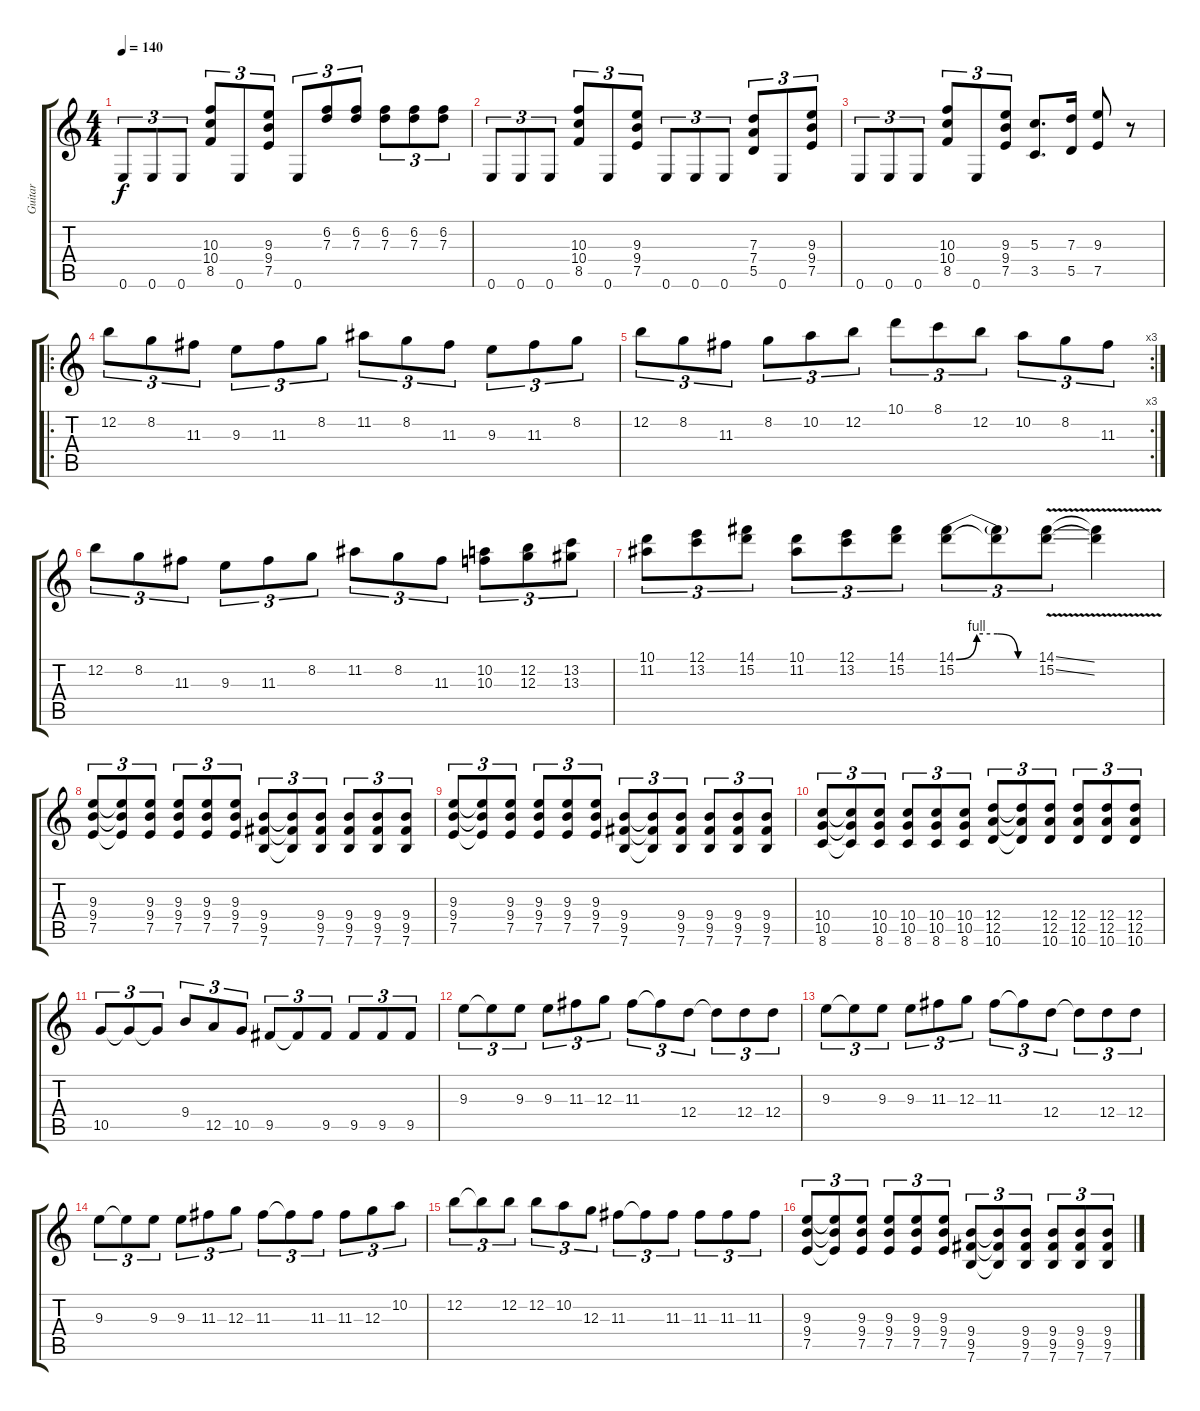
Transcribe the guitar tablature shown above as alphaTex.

\track ("Guitar" "Guitar") {instrument distortionguitar}
\staff {score tabs}
\tuning (E4 B3 G3 D3 A2 E2) {hide}
\ts (4 4)
\tempo 140
\clef g2
\ks c
0.6.8{tu (3 2) dy f} 0.6.8{tu (3 2)} 0.6.8{tu (3 2)} (10.3 10.4 8.5).8{tu (3 2)} 0.6.8{tu (3 2)} (9.3 9.4 7.5).8{tu (3 2)} 0.6.8{tu (3 2)} (6.2 7.3).8{tu (3 2)} (6.2 7.3).8{tu (3 2)} (6.2 7.3).8{tu (3 2)} (6.2 7.3).8{tu (3 2)} (6.2 7.3).8{tu (3 2)} |
0.6.8{tu (3 2)} 0.6.8{tu (3 2)} 0.6.8{tu (3 2)} (10.3 10.4 8.5).8{tu (3 2)} 0.6.8{tu (3 2)} (9.3 9.4 7.5).8{tu (3 2)} 0.6.8{tu (3 2)} 0.6.8{tu (3 2)} 0.6.8{tu (3 2)} (7.3 7.4 5.5).8{tu (3 2)} 0.6.8{tu (3 2)} (9.3 9.4 7.5).8{tu (3 2)} |
0.6.8{tu (3 2)} 0.6.8{tu (3 2)} 0.6.8{tu (3 2)} (10.3 10.4 8.5).8{tu (3 2)} 0.6.8{tu (3 2)} (9.3 9.4 7.5).8{tu (3 2)} (5.3 3.5).8{d} (7.3 5.5).16 (9.3 7.5).8 r.8 |
\ro
12.2.8{tu (3 2)} 8.2.8{tu (3 2)} 11.3.8{tu (3 2)} 9.3.8{tu (3 2)} 11.3.8{tu (3 2)} 8.2.8{tu (3 2)} 11.2.8{tu (3 2)} 8.2.8{tu (3 2)} 11.3.8{tu (3 2)} 9.3.8{tu (3 2)} 11.3.8{tu (3 2)} 8.2.8{tu (3 2)} |
\rc 3
12.2.8{tu (3 2)} 8.2.8{tu (3 2)} 11.3.8{tu (3 2)} 8.2.8{tu (3 2)} 10.2.8{tu (3 2)} 12.2.8{tu (3 2)} 10.1.8{tu (3 2)} 8.1.8{tu (3 2)} 12.2.8{tu (3 2)} 10.2.8{tu (3 2)} 8.2.8{tu (3 2)} 11.3.8{tu (3 2)} |
12.2.8{tu (3 2)} 8.2.8{tu (3 2)} 11.3.8{tu (3 2)} 9.3.8{tu (3 2)} 11.3.8{tu (3 2)} 8.2.8{tu (3 2)} 11.2.8{tu (3 2)} 8.2.8{tu (3 2)} 11.3.8{tu (3 2)} (10.2 10.3).8{tu (3 2)} (12.2 12.3).8{tu (3 2)} (13.2 13.3).8{tu (3 2)} |
(10.1 11.2).8{tu (3 2)} (12.1 13.2).8{tu (3 2)} (14.1 15.2).8{tu (3 2)} (10.1 11.2).8{tu (3 2)} (12.1 13.2).8{tu (3 2)} (14.1 15.2).8{tu (3 2)} (14.1{be (custom 0 0 15 4 30 4 45 0 60 0)} 15.2).8{tu (3 2)} (14.1{t} 15.2{t}).8{tu (3 2)} (14.1{v ss} 15.2{v ss}).8{tu (3 2)} (14.1{t} 15.2{t}).4 |
(9.3 9.4 7.5).8{tu (3 2)} (9.3{t} 9.4{t} 7.5{t}).8{tu (3 2)} (9.3 9.4 7.5).8{tu (3 2)} (9.3 9.4 7.5).8{tu (3 2)} (9.3 9.4 7.5).8{tu (3 2)} (9.3 9.4 7.5).8{tu (3 2)} (9.4 9.5 7.6).8{tu (3 2)} (9.4{t} 9.5{t} 7.6{t}).8{tu (3 2)} (9.4 9.5 7.6).8{tu (3 2)} (9.4 9.5 7.6).8{tu (3 2)} (9.4 9.5 7.6).8{tu (3 2)} (9.4 9.5 7.6).8{tu (3 2)} |
(9.3 9.4 7.5).8{tu (3 2)} (9.3{t} 9.4{t} 7.5{t}).8{tu (3 2)} (9.3 9.4 7.5).8{tu (3 2)} (9.3 9.4 7.5).8{tu (3 2)} (9.3 9.4 7.5).8{tu (3 2)} (9.3 9.4 7.5).8{tu (3 2)} (9.4 9.5 7.6).8{tu (3 2)} (9.4{t} 9.5{t} 7.6{t}).8{tu (3 2)} (9.4 9.5 7.6).8{tu (3 2)} (9.4 9.5 7.6).8{tu (3 2)} (9.4 9.5 7.6).8{tu (3 2)} (9.4 9.5 7.6).8{tu (3 2)} |
(10.4 10.5 8.6).8{tu (3 2)} (10.4{t} 10.5{t} 8.6{t}).8{tu (3 2)} (10.4 10.5 8.6).8{tu (3 2)} (10.4 10.5 8.6).8{tu (3 2)} (10.4 10.5 8.6).8{tu (3 2)} (10.4 10.5 8.6).8{tu (3 2)} (12.4 12.5 10.6).8{tu (3 2)} (12.4{t} 12.5{t} 10.6{t}).8{tu (3 2)} (12.4 12.5 10.6).8{tu (3 2)} (12.4 12.5 10.6).8{tu (3 2)} (12.4 12.5 10.6).8{tu (3 2)} (12.4 12.5 10.6).8{tu (3 2)} |
10.5.8{tu (3 2)} 10.5{t}.8{tu (3 2)} 10.5{t}.8{tu (3 2)} 9.4.8{tu (3 2)} 12.5.8{tu (3 2)} 10.5.8{tu (3 2)} 9.5.8{tu (3 2)} 9.5{t}.8{tu (3 2)} 9.5.8{tu (3 2)} 9.5.8{tu (3 2)} 9.5.8{tu (3 2)} 9.5.8{tu (3 2)} |
9.3.8{tu (3 2)} 9.3{t}.8{tu (3 2)} 9.3.8{tu (3 2)} 9.3.8{tu (3 2)} 11.3.8{tu (3 2)} 12.3.8{tu (3 2)} 11.3.8{tu (3 2)} 11.3{t}.8{tu (3 2)} 12.4.8{tu (3 2)} 12.4{t}.8{tu (3 2)} 12.4.8{tu (3 2)} 12.4.8{tu (3 2)} |
9.3.8{tu (3 2)} 9.3{t}.8{tu (3 2)} 9.3.8{tu (3 2)} 9.3.8{tu (3 2)} 11.3.8{tu (3 2)} 12.3.8{tu (3 2)} 11.3.8{tu (3 2)} 11.3{t}.8{tu (3 2)} 12.4.8{tu (3 2)} 12.4{t}.8{tu (3 2)} 12.4.8{tu (3 2)} 12.4.8{tu (3 2)} |
9.3.8{tu (3 2)} 9.3{t}.8{tu (3 2)} 9.3.8{tu (3 2)} 9.3.8{tu (3 2)} 11.3.8{tu (3 2)} 12.3.8{tu (3 2)} 11.3.8{tu (3 2)} 11.3{t}.8{tu (3 2)} 11.3.8{tu (3 2)} 11.3.8{tu (3 2)} 12.3.8{tu (3 2)} 10.2.8{tu (3 2)} |
12.2.8{tu (3 2)} 12.2{t}.8{tu (3 2)} 12.2.8{tu (3 2)} 12.2.8{tu (3 2)} 10.2.8{tu (3 2)} 12.3.8{tu (3 2)} 11.3.8{tu (3 2)} 11.3{t}.8{tu (3 2)} 11.3.8{tu (3 2)} 11.3.8{tu (3 2)} 11.3.8{tu (3 2)} 11.3.8{tu (3 2)} |
(9.3 9.4 7.5).8{tu (3 2)} (9.3{t} 9.4{t} 7.5{t}).8{tu (3 2)} (9.3 9.4 7.5).8{tu (3 2)} (9.3 9.4 7.5).8{tu (3 2)} (9.3 9.4 7.5).8{tu (3 2)} (9.3 9.4 7.5).8{tu (3 2)} (9.4 9.5 7.6).8{tu (3 2)} (9.4{t} 9.5{t} 7.6{t}).8{tu (3 2)} (9.4 9.5 7.6).8{tu (3 2)} (9.4 9.5 7.6).8{tu (3 2)} (9.4 9.5 7.6).8{tu (3 2)} (9.4 9.5 7.6).8{tu (3 2)}
